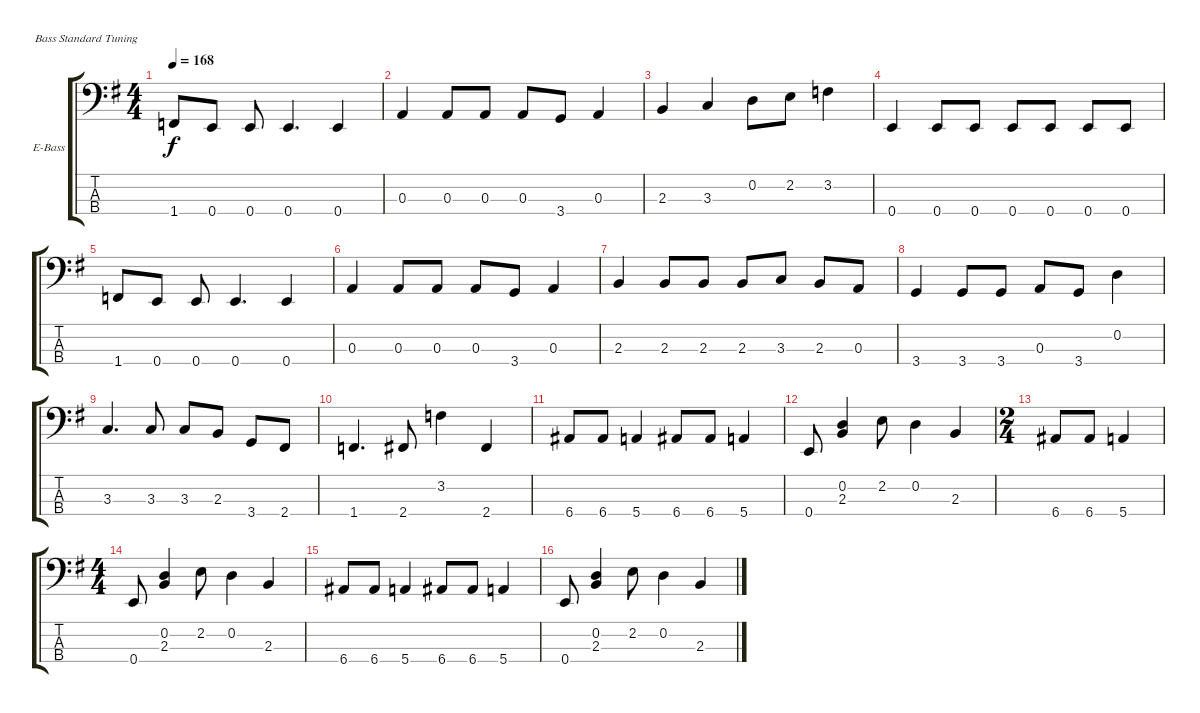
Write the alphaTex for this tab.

\bracketExtendMode groupsimilarinstruments
\firstSystemTrackNameOrientation horizontal
\otherSystemsTrackNameOrientation horizontal
\track ("Bass" "E-Bass") {instrument electricbasspick}
\staff {score tabs}
\tuning (G2 D2 A1 E1)
\ts (4 4)
\tempo 168
\clef f4
\scale
1.07818
\ks g
1.4.8{dy f} 0.4.8 0.4.8 0.4.4{d} 0.4.4 |
\scale
0.921816 0.3.4 0.3.8 0.3.8 0.3.8 3.4.8 0.3.4 |
\scale
1.07818 2.3.4 3.3.4 0.2.8 2.2.8 3.2.4 |
\scale
0.921816 0.4.4 0.4.8 0.4.8 0.4.8 0.4.8 0.4.8 0.4.8 |
\scale
1.07818 1.4.8 0.4.8 0.4.8 0.4.4{d} 0.4.4 |
\scale
0.921816 0.3.4 0.3.8 0.3.8 0.3.8 3.4.8 0.3.4 |
\scale
1.07818 2.3.4 2.3.8 2.3.8 2.3.8 3.3.8 2.3.8 0.3.8 |
\scale
0.921816 3.4.4 3.4.8 3.4.8 0.3.8 3.4.8 0.2.4 |
\scale
1.07818 3.3.4{d} 3.3.8 3.3.8 2.3.8 3.4.8 2.4.8 |
\scale
0.921816 1.4.4{d} 2.4.8 3.2.4 2.4.4 |
\scale
1.07818 6.4.8 6.4.8 5.4.4 6.4.8 6.4.8 5.4.4 |
\scale
0.921816 0.4.8 (0.2 2.3).4 2.2.8 0.2.4 2.3.4 |
\ts (2 4)
\scale
1.10845 6.4.8 6.4.8 5.4.4 |
\ts (4 4)
\scale
0.891551 0.4.8 (0.2 2.3).4 2.2.8 0.2.4 2.3.4 |
\scale
1.07818 6.4.8 6.4.8 5.4.4 6.4.8 6.4.8 5.4.4 |
\scale
0.921816 0.4.8 (0.2 2.3).4 2.2.8 0.2.4 2.3.4
